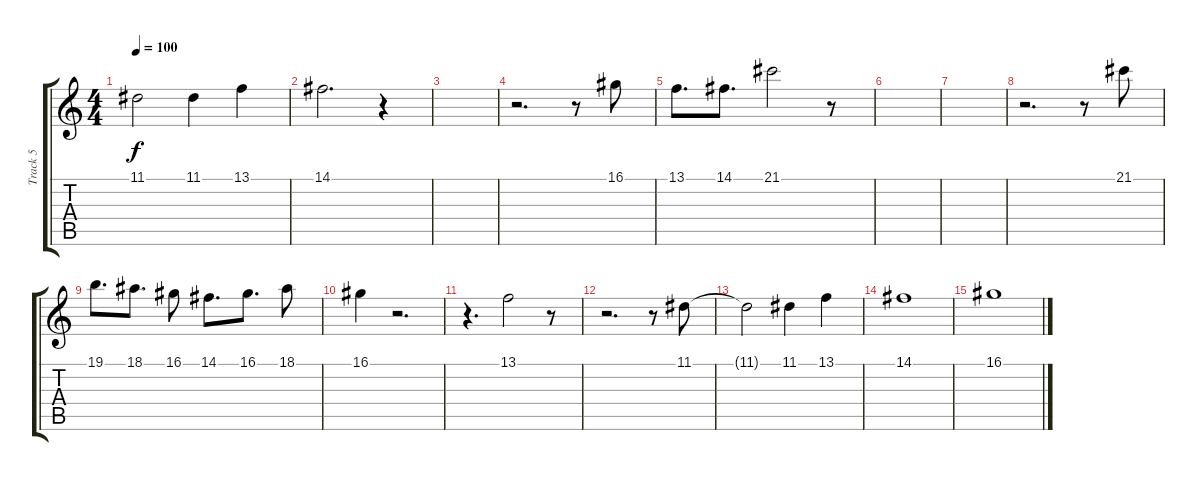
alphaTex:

\track ("Track 5" "Track 5") {instrument pad1newage}
\staff {score tabs}
\tuning (E4 B3 G3 D3 A2 E2) {hide}
\ts (4 4)
\tempo 100
\clef g2
\ks c
11.1.2{dy f} 11.1.4 13.1.4 |
14.1.2{d volume 0} r.4{volume 13} |
|
r.2{d volume 13} r.8 16.1.8 |
13.1.8{d} 14.1.8{d} 21.1.2 r.8 |
|
|
r.2{d} r.8 21.1.8 |
19.1.8{d} 18.1.8{d} 16.1.8 14.1.8{d} 16.1.8{d} 18.1.8 |
16.1.4 r.2{d} |
r.4{d} 13.1.2 r.8 |
r.2{d} r.8 11.1.8 |
11.1{t}.2 11.1.4 13.1.4 |
14.1.1 |
16.1.1
